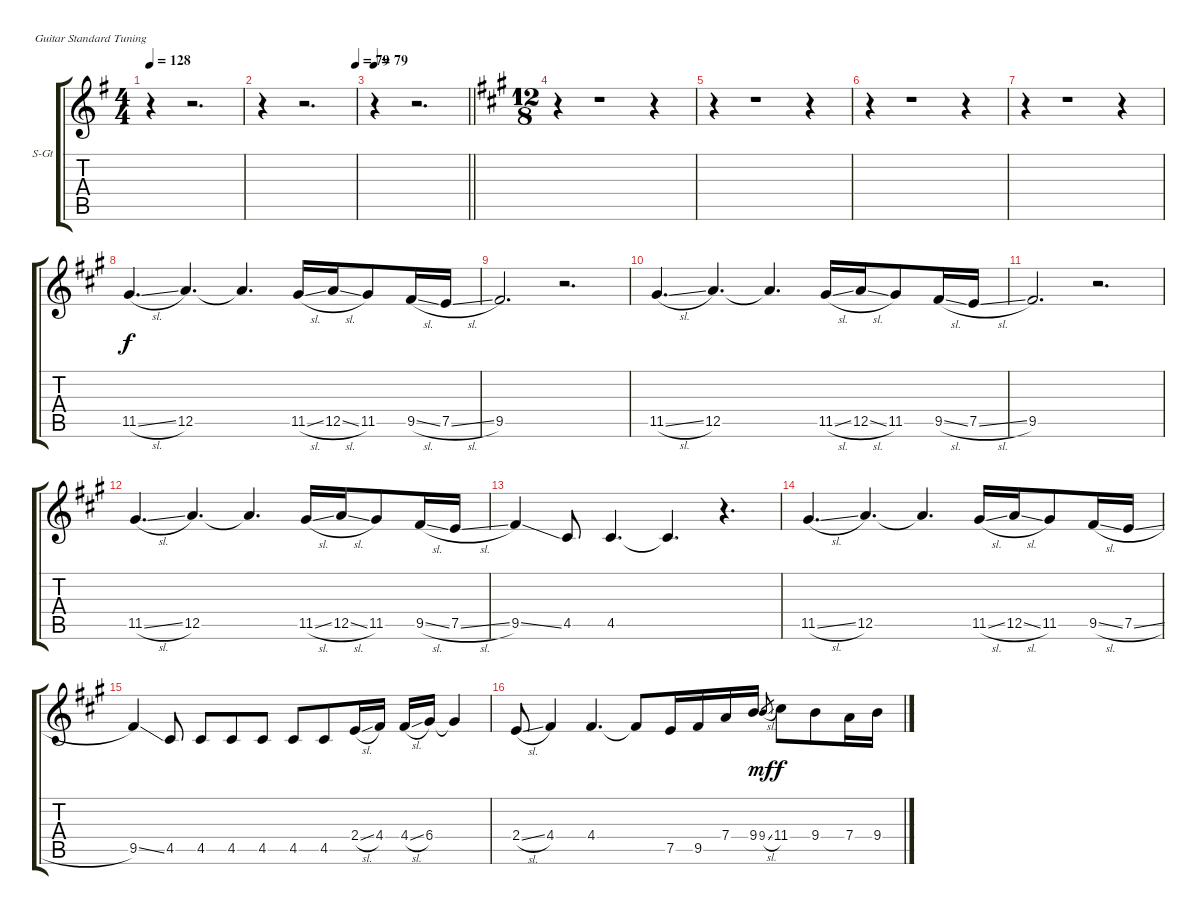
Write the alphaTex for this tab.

\bracketExtendMode groupsimilarinstruments
\firstSystemTrackNameOrientation horizontal
\otherSystemsTrackNameOrientation horizontal
\track ("Slide Guitar" "S-Gt") {instrument acousticguitarsteel}
\staff {score tabs}
\tuning (E4 B3 G3 D3 A2 E2)
\ts (4 4)
\tempo 128
\clef g2
\ks eminor
r.4{dy f} r.2{d} |
\tempo (79 1)
r.4 r.2{d} |
\tempo 79
\barLineRight lightlight
r.4 r.2{d} |
\ts (12 8)
\beaming (8 3 3 3 3)
\ks f#minor
r.4 r.1 r.4 |
r.4 r.1 r.4 |
r.4 r.1 r.4 |
r.4 r.1 r.4 |
11.5{sl}.4{d} 12.5.4{d} 12.5{t}.4{d} 11.5{sl}.16 12.5{sl}.16 11.5.8 9.5{sl}.16 7.5{sl}.16 |
9.5.2{d} r.2{d} |
11.5{sl}.4{d} 12.5.4{d} 12.5{t}.4{d} 11.5{sl}.16 12.5{sl}.16 11.5.8 9.5{sl}.16 7.5{sl}.16 |
9.5.2{d} r.2{d} |
11.5{sl}.4{d} 12.5.4{d} 12.5{t}.4{d} 11.5{sl}.16 12.5{sl}.16 11.5.8 9.5{sl}.16 7.5{sl}.16 |
9.5{ss}.4 4.5.8 4.5.4{d} 4.5{t}.4{d} r.4{d} |
11.5{sl}.4{d} 12.5.4{d} 12.5{t}.4{d} 11.5{sl}.16 12.5{sl}.16 11.5.8 9.5{sl}.16 7.5{sl}.16 |
9.5{ss}.4 4.5.8 4.5.8 4.5.8 4.5.8 4.5.8 4.5.8 2.4{sl}.16 4.4.16 4.4{sl}.16 6.4.16 6.4{t}.4 |
2.4{sl}.8 4.4.4 4.4.4{d} 4.4{t}.8 7.5.16 9.5.16 7.4.16 9.4.16 9.4{sl}.8{gr dy mf} 11.4.8{dy f} 9.4.8 7.4.16 9.4.16
